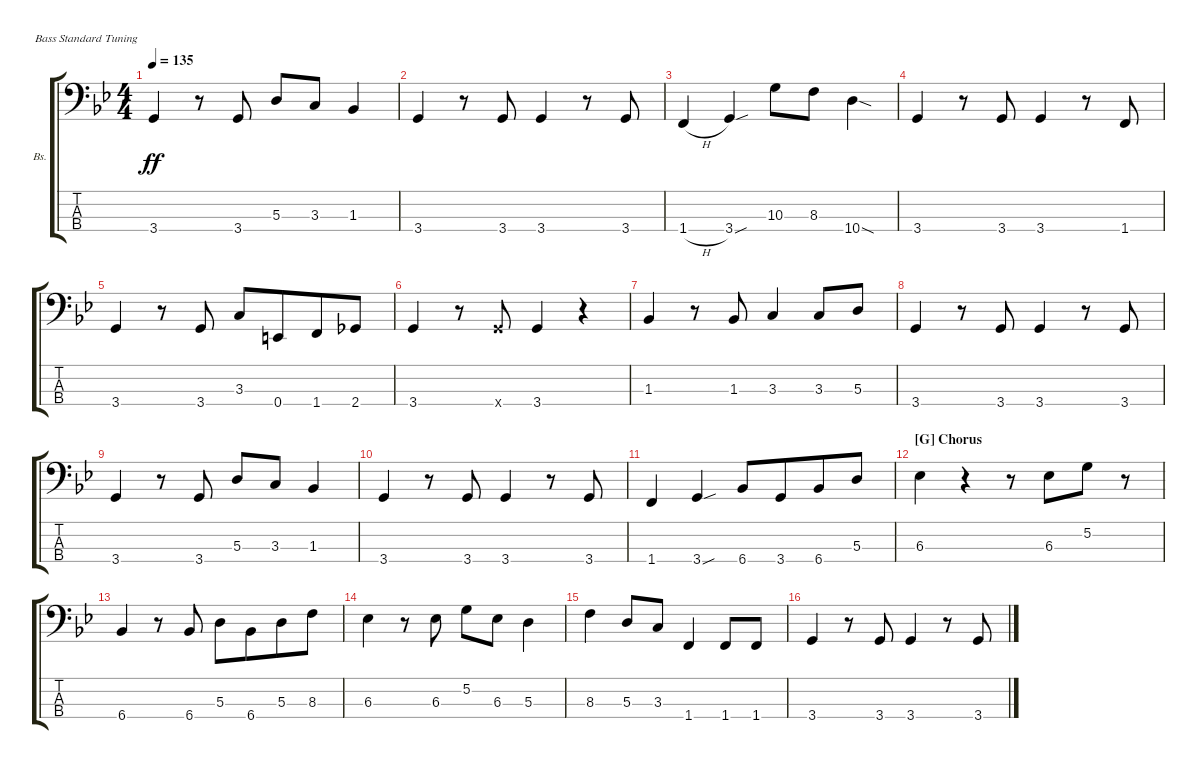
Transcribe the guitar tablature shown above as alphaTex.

\defaultSystemsLayout 4
\bracketExtendMode groupsimilarinstruments
\firstSystemTrackNameOrientation horizontal
\otherSystemsTrackNameOrientation horizontal
\track ("Bass" "Bs.") {instrument electricbassfinger}
\staff {score tabs}
\tuning (G2 D2 A1 E1)
\ts (4 4)
\tempo 135
\clef f4
\ks bb
3.4.4{dy ff} r.8 3.4.8 5.3.8 3.3.8 1.3.4 |
3.4.4 r.8 3.4.8 3.4.4 r.8 3.4.8 |
1.4{h}.4 3.4{sou}.4 10.3.8 8.3.8 10.4{sod}.4 |
3.4.4 r.8 3.4.8 3.4.4 r.8 1.4.8 |
3.4.4 r.8 3.4.8 3.3.8 0.4.8{beam merge} 1.4.8 2.4.8 |
3.4.4 r.8 3.4{x}.8 3.4.4 r.4 |
1.3.4 r.8 1.3.8 3.3.4 3.3.8 5.3.8 |
3.4.4 r.8 3.4.8 3.4.4 r.8 3.4.8 |
3.4.4 r.8 3.4.8 5.3.8 3.3.8 1.3.4 |
3.4.4 r.8 3.4.8 3.4.4 r.8 3.4.8 |
1.4.4 3.4{sou}.4 6.4.8 3.4.8{beam merge} 6.4.8 5.3.8 |
\section ("G" "Chorus")
6.3.4 r.4 r.8 6.3.8{beam merge} 5.2.8 r.8 |
6.4.4 r.8 6.4.8 5.3.8 6.4.8{beam merge} 5.3.8 8.3.8 |
6.3.4 r.8 6.3.8 5.2.8 6.3.8 5.3.4 |
8.3.4 5.3.8 3.3.8 1.4.4 1.4.8 1.4.8 |
3.4.4 r.8 3.4.8 3.4.4 r.8 3.4.8
